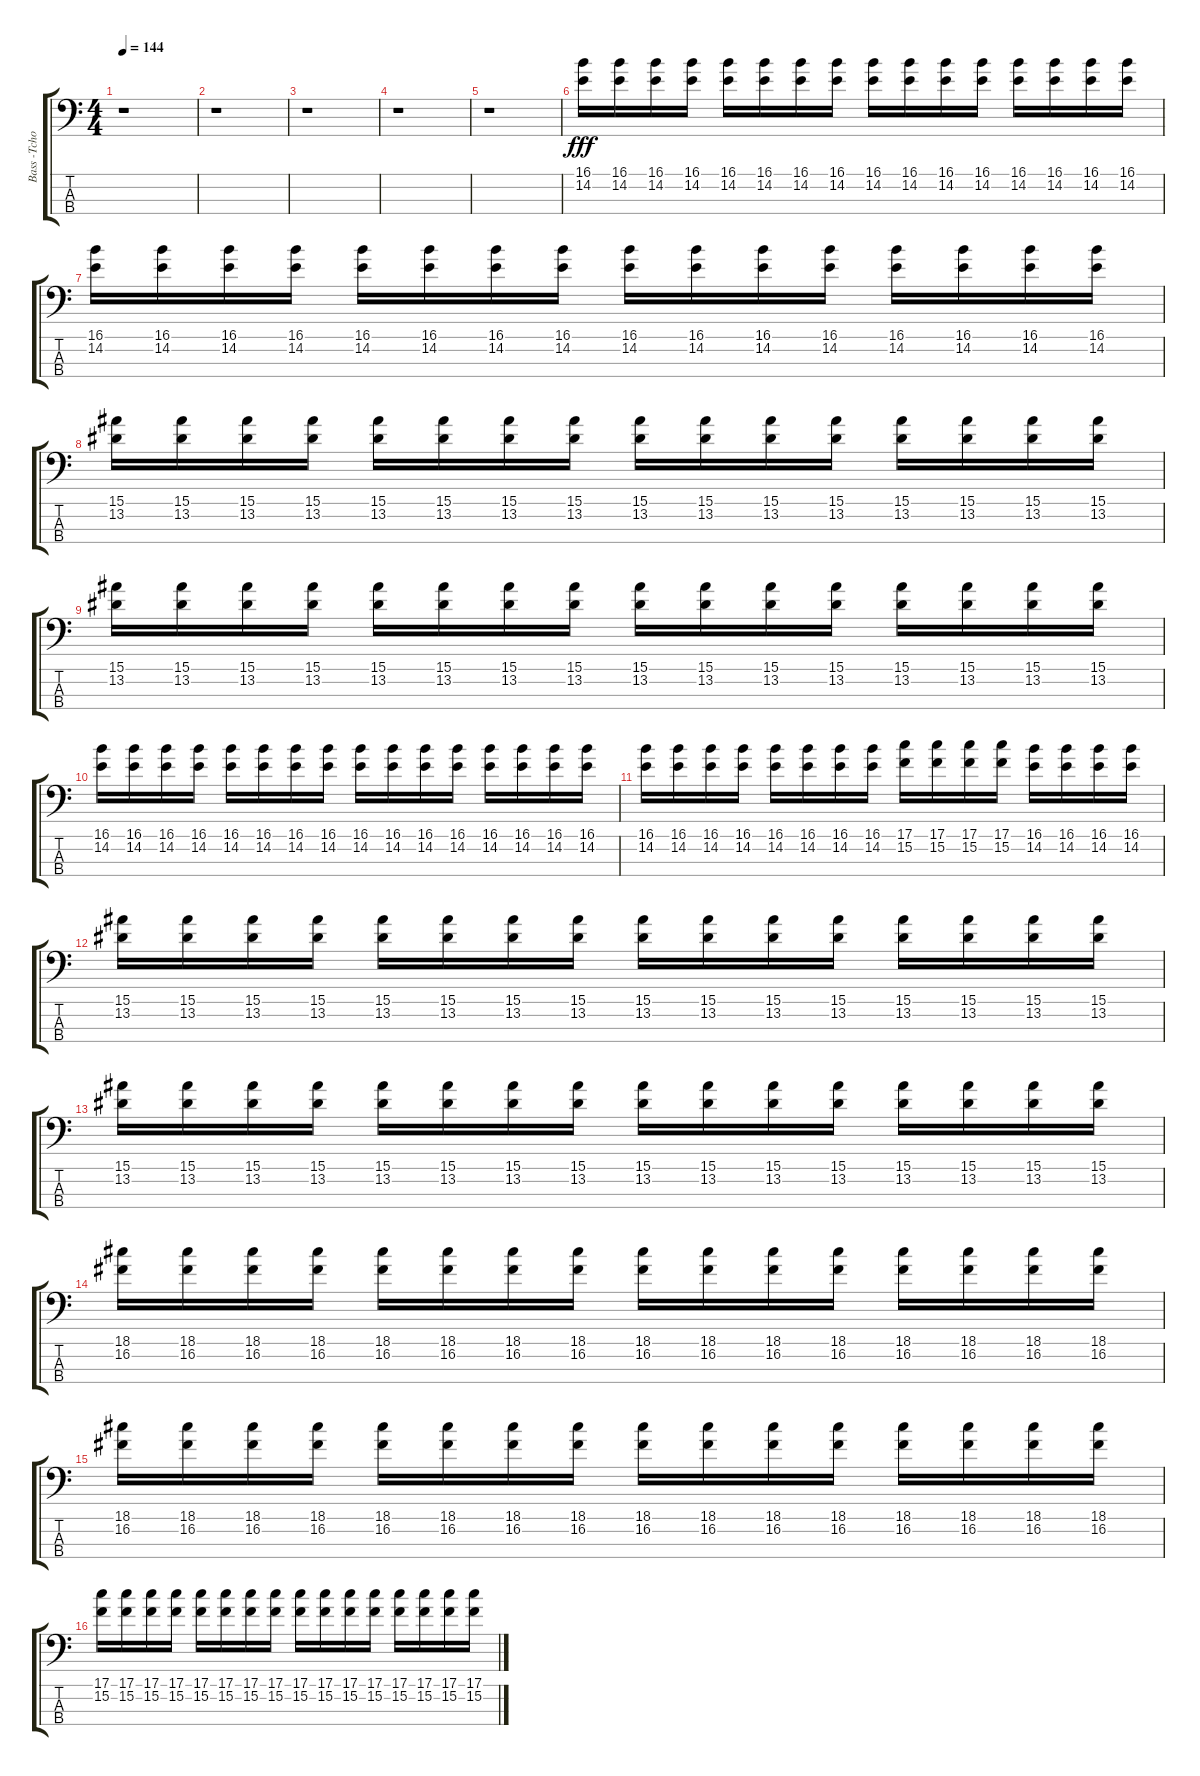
\track ("Bass -Tchort" "Bass -Tcho") {instrument electricbassfinger}
\staff {score tabs}
\tuning (G2 D2 A1 E1) {hide}
\ts (4 4)
\tempo 144
\clef f4
\ks c
r.1{dy fff} |
r.1 |
r.1 |
r.1 |
r.1 |
(16.1 14.2).16 (16.1 14.2).16 (16.1 14.2).16 (16.1 14.2).16 (16.1 14.2).16 (16.1 14.2).16 (16.1 14.2).16 (16.1 14.2).16 (16.1 14.2).16 (16.1 14.2).16 (16.1 14.2).16 (16.1 14.2).16 (16.1 14.2).16 (16.1 14.2).16 (16.1 14.2).16 (16.1 14.2).16 |
(16.1 14.2).16 (16.1 14.2).16 (16.1 14.2).16 (16.1 14.2).16 (16.1 14.2).16 (16.1 14.2).16 (16.1 14.2).16 (16.1 14.2).16 (16.1 14.2).16 (16.1 14.2).16 (16.1 14.2).16 (16.1 14.2).16 (16.1 14.2).16 (16.1 14.2).16 (16.1 14.2).16 (16.1 14.2).16 |
(15.1 13.2).16 (15.1 13.2).16 (15.1 13.2).16 (15.1 13.2).16 (15.1 13.2).16 (15.1 13.2).16 (15.1 13.2).16 (15.1 13.2).16 (15.1 13.2).16 (15.1 13.2).16 (15.1 13.2).16 (15.1 13.2).16 (15.1 13.2).16 (15.1 13.2).16 (15.1 13.2).16 (15.1 13.2).16 |
(15.1 13.2).16 (15.1 13.2).16 (15.1 13.2).16 (15.1 13.2).16 (15.1 13.2).16 (15.1 13.2).16 (15.1 13.2).16 (15.1 13.2).16 (15.1 13.2).16 (15.1 13.2).16 (15.1 13.2).16 (15.1 13.2).16 (15.1 13.2).16 (15.1 13.2).16 (15.1 13.2).16 (15.1 13.2).16 |
(16.1 14.2).16 (16.1 14.2).16 (16.1 14.2).16 (16.1 14.2).16 (16.1 14.2).16 (16.1 14.2).16 (16.1 14.2).16 (16.1 14.2).16 (16.1 14.2).16 (16.1 14.2).16 (16.1 14.2).16 (16.1 14.2).16 (16.1 14.2).16 (16.1 14.2).16 (16.1 14.2).16 (16.1 14.2).16 |
(16.1 14.2).16 (16.1 14.2).16 (16.1 14.2).16 (16.1 14.2).16 (16.1 14.2).16 (16.1 14.2).16 (16.1 14.2).16 (16.1 14.2).16 (17.1 15.2).16 (17.1 15.2).16 (17.1 15.2).16 (17.1 15.2).16 (16.1 14.2).16 (16.1 14.2).16 (16.1 14.2).16 (16.1 14.2).16 |
(15.1 13.2).16 (15.1 13.2).16 (15.1 13.2).16 (15.1 13.2).16 (15.1 13.2).16 (15.1 13.2).16 (15.1 13.2).16 (15.1 13.2).16 (15.1 13.2).16 (15.1 13.2).16 (15.1 13.2).16 (15.1 13.2).16 (15.1 13.2).16 (15.1 13.2).16 (15.1 13.2).16 (15.1 13.2).16 |
(15.1 13.2).16 (15.1 13.2).16 (15.1 13.2).16 (15.1 13.2).16 (15.1 13.2).16 (15.1 13.2).16 (15.1 13.2).16 (15.1 13.2).16 (15.1 13.2).16 (15.1 13.2).16 (15.1 13.2).16 (15.1 13.2).16 (15.1 13.2).16 (15.1 13.2).16 (15.1 13.2).16 (15.1 13.2).16 |
(18.1 16.2).16 (18.1 16.2).16 (18.1 16.2).16 (18.1 16.2).16 (18.1 16.2).16 (18.1 16.2).16 (18.1 16.2).16 (18.1 16.2).16 (18.1 16.2).16 (18.1 16.2).16 (18.1 16.2).16 (18.1 16.2).16 (18.1 16.2).16 (18.1 16.2).16 (18.1 16.2).16 (18.1 16.2).16 |
(18.1 16.2).16 (18.1 16.2).16 (18.1 16.2).16 (18.1 16.2).16 (18.1 16.2).16 (18.1 16.2).16 (18.1 16.2).16 (18.1 16.2).16 (18.1 16.2).16 (18.1 16.2).16 (18.1 16.2).16 (18.1 16.2).16 (18.1 16.2).16 (18.1 16.2).16 (18.1 16.2).16 (18.1 16.2).16 |
(17.1 15.2).16 (17.1 15.2).16 (17.1 15.2).16 (17.1 15.2).16 (17.1 15.2).16 (17.1 15.2).16 (17.1 15.2).16 (17.1 15.2).16 (17.1 15.2).16 (17.1 15.2).16 (17.1 15.2).16 (17.1 15.2).16 (17.1 15.2).16 (17.1 15.2).16 (17.1 15.2).16 (17.1 15.2).16
